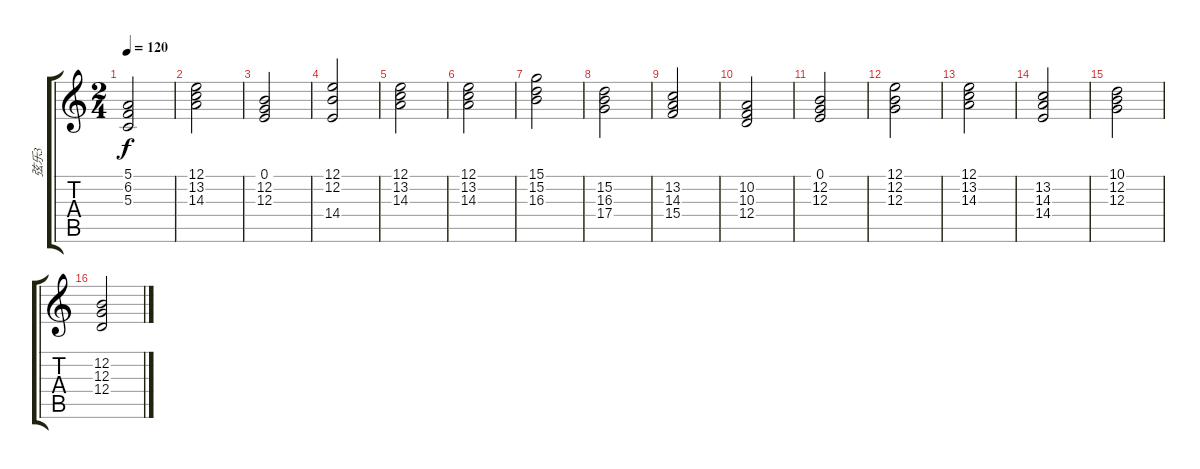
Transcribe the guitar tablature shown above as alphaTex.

\track ("弦乐3" "弦乐3") {instrument synthstrings1}
\staff {score tabs}
\tuning (E4 B3 G3 D3 A2 E2) {hide}
\ts (2 4)
\tempo 120
\clef g2
\ks c
(5.1 6.2 5.3).2{dy f} |
(12.1 13.2 14.3).2 |
(0.1 12.2 12.3).2 |
(12.1 12.2 14.4).2 |
(12.1 13.2 14.3).2 |
(12.1 13.2 14.3).2 |
(15.1 15.2 16.3).2 |
(15.2 16.3 17.4).2 |
(13.2 14.3 15.4).2 |
(10.2 10.3 12.4).2 |
(0.1 12.2 12.3).2 |
(12.1 12.2 12.3).2 |
(12.1 13.2 14.3).2 |
(13.2 14.3 14.4).2 |
(10.1 12.2 12.3).2 |
(12.2 12.3 12.4).2
